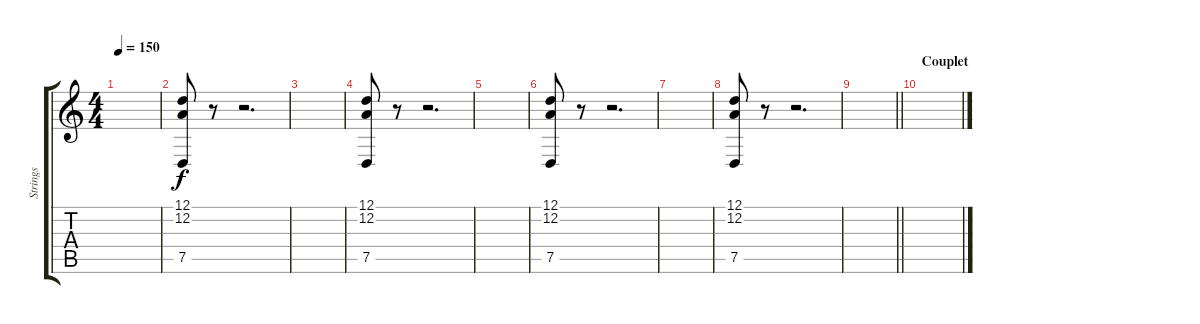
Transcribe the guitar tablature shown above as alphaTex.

\track ("Strings" "Strings") {instrument stringensemble1}
\staff {score tabs}
\tuning (D4 A3 F3 C3 G2 C2) {hide}
\ts (4 4)
\tempo 150
\clef g2
\ks c
|
(12.1 12.2 7.5).8 r.8 r.2{d} |
|
(12.1 12.2 7.5).8 r.8 r.2{d} |
|
(12.1 12.2 7.5).8 r.8 r.2{d} |
|
(12.1 12.2 7.5).8 r.8 r.2{d} |
\barLineRight lightlight
|
\section ("" "Couplet")
